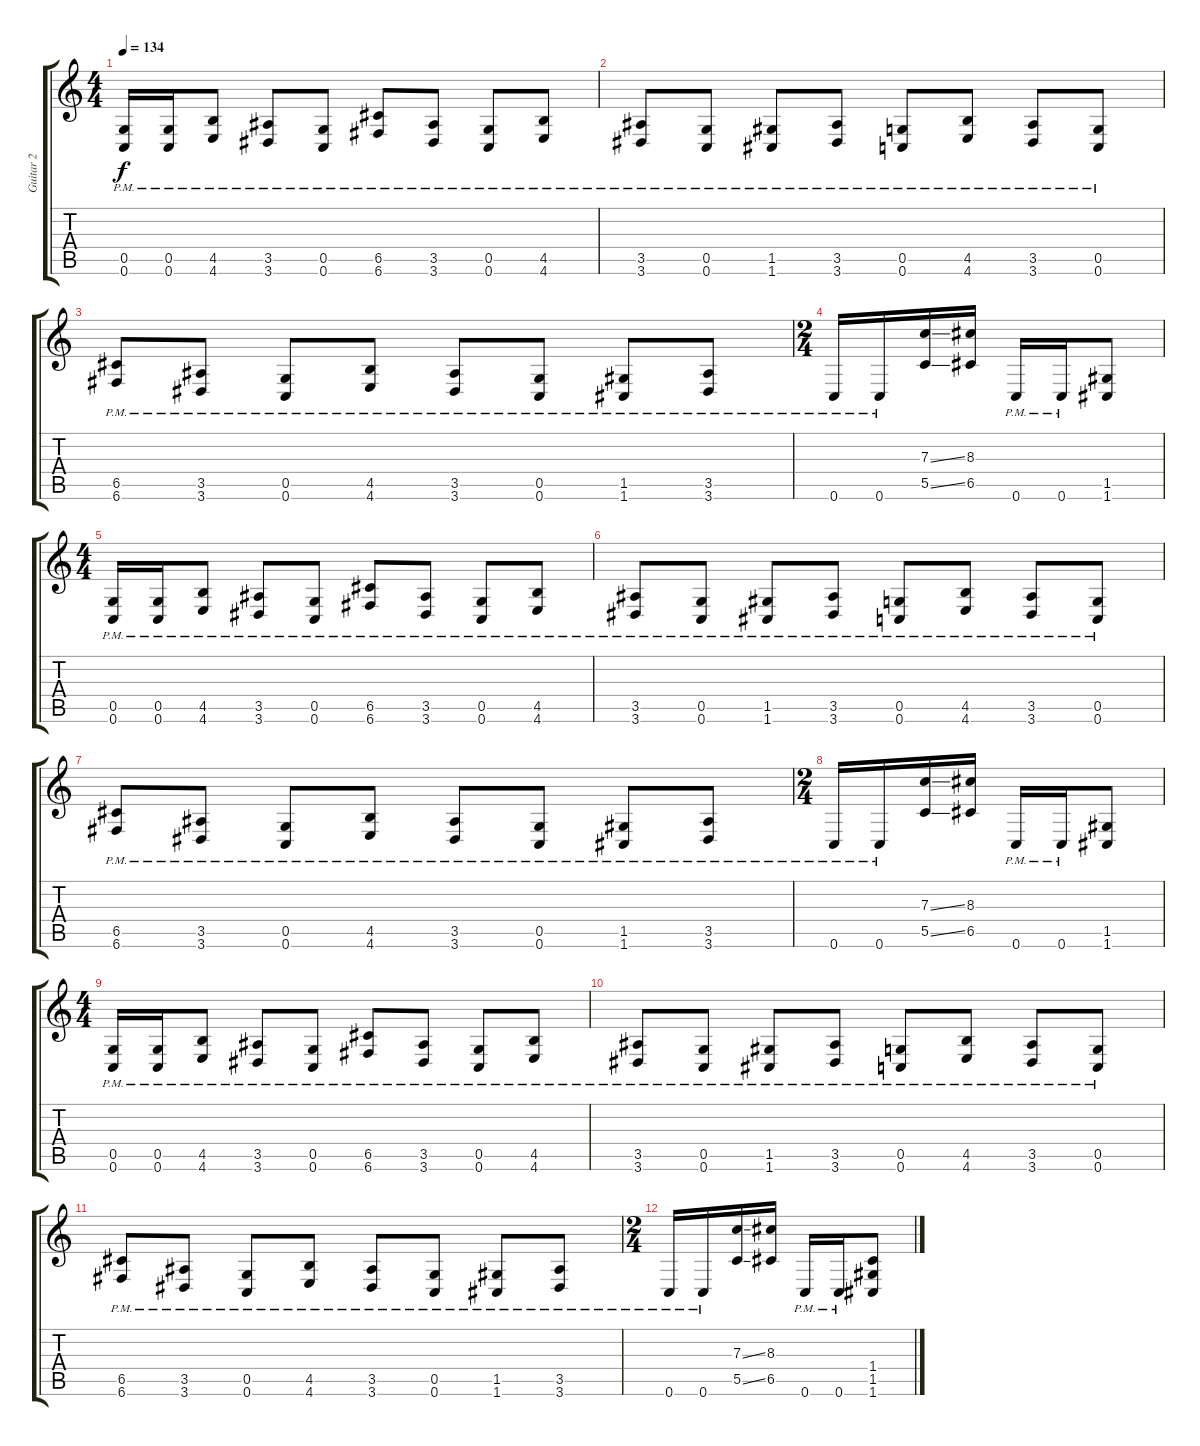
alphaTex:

\track ("Guitar 2" "Guitar 2") {instrument distortionguitar}
\staff {score tabs}
\tuning (D4 A3 F3 C3 G2 C2) {hide}
\ts (4 4)
\tempo 134
\clef g2
\ks c
(0.5{pm} 0.6{pm}).16{dy f} (0.5{pm} 0.6{pm}).16 (4.5{pm} 4.6{pm}).8 (3.5{pm} 3.6{pm}).8 (0.5{pm} 0.6{pm}).8 (6.5{pm} 6.6{pm}).8 (3.5{pm} 3.6{pm}).8 (0.5{pm} 0.6{pm}).8 (4.5{pm} 4.6{pm}).8 |
(3.5{pm} 3.6{pm}).8 (0.5{pm} 0.6{pm}).8 (1.5{pm} 1.6{pm}).8 (3.5{pm} 3.6{pm}).8 (0.5{pm} 0.6{pm}).8 (4.5{pm} 4.6{pm}).8 (3.5{pm} 3.6{pm}).8 (0.5{pm} 0.6{pm}).8 |
(6.5{pm} 6.6{pm}).8 (3.5{pm} 3.6{pm}).8 (0.5{pm} 0.6{pm}).8 (4.5{pm} 4.6{pm}).8 (3.5{pm} 3.6{pm}).8 (0.5{pm} 0.6{pm}).8 (1.5{pm} 1.6{pm}).8 (3.5{pm} 3.6{pm}).8 |
\ts (2 4)
0.6{pm}.16 0.6{pm}.16 (7.3{ss} 5.5{ss}).16 (8.3 6.5).16 0.6{pm}.16 0.6{pm}.16 (1.5 1.6).8 |
\ts (4 4)
(0.5{pm} 0.6{pm}).16 (0.5{pm} 0.6{pm}).16 (4.5{pm} 4.6{pm}).8 (3.5{pm} 3.6{pm}).8 (0.5{pm} 0.6{pm}).8 (6.5{pm} 6.6{pm}).8 (3.5{pm} 3.6{pm}).8 (0.5{pm} 0.6{pm}).8 (4.5{pm} 4.6{pm}).8 |
(3.5{pm} 3.6{pm}).8 (0.5{pm} 0.6{pm}).8 (1.5{pm} 1.6{pm}).8 (3.5{pm} 3.6{pm}).8 (0.5{pm} 0.6{pm}).8 (4.5{pm} 4.6{pm}).8 (3.5{pm} 3.6{pm}).8 (0.5{pm} 0.6{pm}).8 |
(6.5{pm} 6.6{pm}).8 (3.5{pm} 3.6{pm}).8 (0.5{pm} 0.6{pm}).8 (4.5{pm} 4.6{pm}).8 (3.5{pm} 3.6{pm}).8 (0.5{pm} 0.6{pm}).8 (1.5{pm} 1.6{pm}).8 (3.5{pm} 3.6{pm}).8 |
\ts (2 4)
0.6{pm}.16 0.6{pm}.16 (7.3{ss} 5.5{ss}).16 (8.3 6.5).16 0.6{pm}.16 0.6{pm}.16 (1.5 1.6).8 |
\ts (4 4)
(0.5{pm} 0.6{pm}).16 (0.5{pm} 0.6{pm}).16 (4.5{pm} 4.6{pm}).8 (3.5{pm} 3.6{pm}).8 (0.5{pm} 0.6{pm}).8 (6.5{pm} 6.6{pm}).8 (3.5{pm} 3.6{pm}).8 (0.5{pm} 0.6{pm}).8 (4.5{pm} 4.6{pm}).8 |
(3.5{pm} 3.6{pm}).8 (0.5{pm} 0.6{pm}).8 (1.5{pm} 1.6{pm}).8 (3.5{pm} 3.6{pm}).8 (0.5{pm} 0.6{pm}).8 (4.5{pm} 4.6{pm}).8 (3.5{pm} 3.6{pm}).8 (0.5{pm} 0.6{pm}).8 |
(6.5{pm} 6.6{pm}).8 (3.5{pm} 3.6{pm}).8 (0.5{pm} 0.6{pm}).8 (4.5{pm} 4.6{pm}).8 (3.5{pm} 3.6{pm}).8 (0.5{pm} 0.6{pm}).8 (1.5{pm} 1.6{pm}).8 (3.5{pm} 3.6{pm}).8 |
\ts (2 4)
0.6{pm}.16 0.6{pm}.16 (7.3{ss} 5.5{ss}).16 (8.3 6.5).16 0.6{pm}.16 0.6{pm}.16 (1.4 1.5 1.6).8
